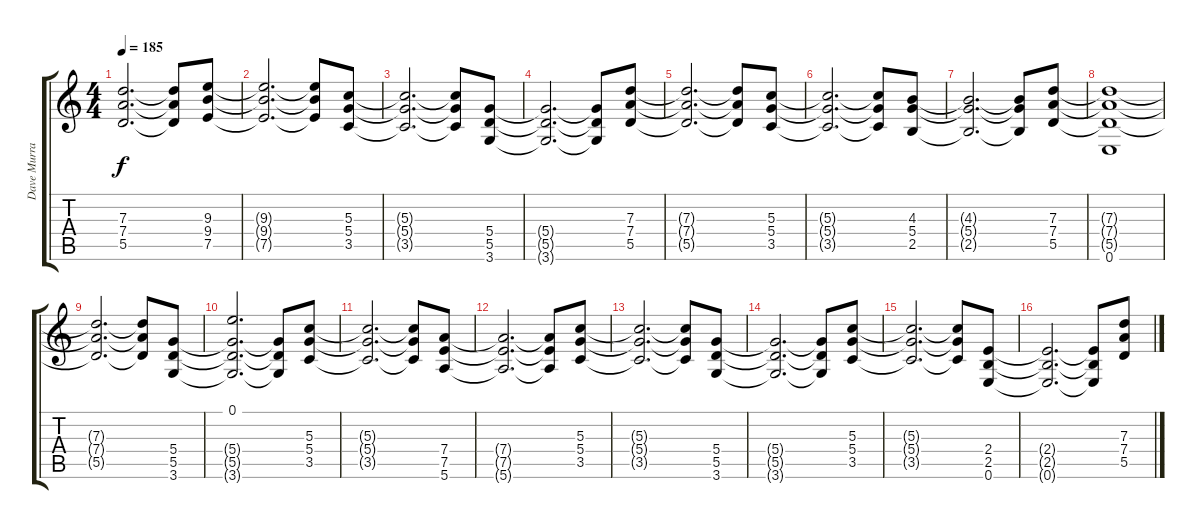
\track ("Dave Murray" "Dave Murra") {instrument distortionguitar}
\staff {score tabs}
\tuning (E4 B3 G3 D3 A2 E2) {hide}
\ts (4 4)
\tempo 185
\clef g2
\ks c
(7.3{t} 7.4{t} 5.5{t}).2{d dy f} (7.3{t} 7.4{t} 5.5{t}).8 (9.3 9.4 7.5).8 |
(9.3{t} 9.4{t} 7.5{t}).2{d} (9.3{t} 9.4{t} 7.5{t}).8 (5.3 5.4 3.5).8 |
(5.3{t} 5.4{t} 3.5{t}).2{d} (5.3{t} 5.4{t} 3.5{t}).8 (5.4 5.5 3.6).8 |
(5.4{t} 5.5{t} 3.6{t}).2{d} (5.4{t} 5.5{t} 3.6{t}).8 (7.3 7.4 5.5).8 |
(7.3{t} 7.4{t} 5.5{t}).2{d} (7.3{t} 7.4{t} 5.5{t}).8 (5.3 5.4 3.5).8 |
(5.3{t} 5.4{t} 3.5{t}).2{d} (5.3{t} 5.4{t} 3.5{t}).8 (4.3 5.4 2.5).8 |
(4.3{t} 5.4{t} 2.5{t}).2{d} (4.3{t} 5.4{t} 2.5{t}).8 (7.3 7.4 5.5).8 |
(7.3{t} 7.4{t} 5.5{t} 0.6).1 |
(7.3{t} 7.4{t} 5.5{t}).2{d volume 16 balance 4} (7.3{t} 7.4{t} 5.5{t}).8 (5.4 5.5 3.6).8 |
(0.1 5.4{t} 5.5{t} 3.6{t}).2{d} (5.4{t} 5.5{t} 3.6{t}).8 (5.3 5.4 3.5).8 |
(5.3{t} 5.4{t} 3.5{t}).2{d} (5.3{t} 5.4{t} 3.5{t}).8 (7.4 7.5 5.6).8 |
(7.4{t} 7.5{t} 5.6{t}).2{d} (7.4{t} 7.5{t} 5.6{t}).8 (5.3 5.4 3.5).8 |
(5.3{t} 5.4{t} 3.5{t}).2{d} (5.3{t} 5.4{t} 3.5{t}).8 (5.4 5.5 3.6).8 |
(5.4{t} 5.5{t} 3.6{t}).2{d} (5.4{t} 5.5{t} 3.6{t}).8 (5.3 5.4 3.5).8 |
(5.3{t} 5.4{t} 3.5{t}).2{d} (5.3{t} 5.4{t} 3.5{t}).8 (2.4 2.5 0.6).8 |
(2.4{t} 2.5{t} 0.6{t}).2{d} (2.4{t} 2.5{t} 0.6{t}).8 (7.3 7.4 5.5).8
